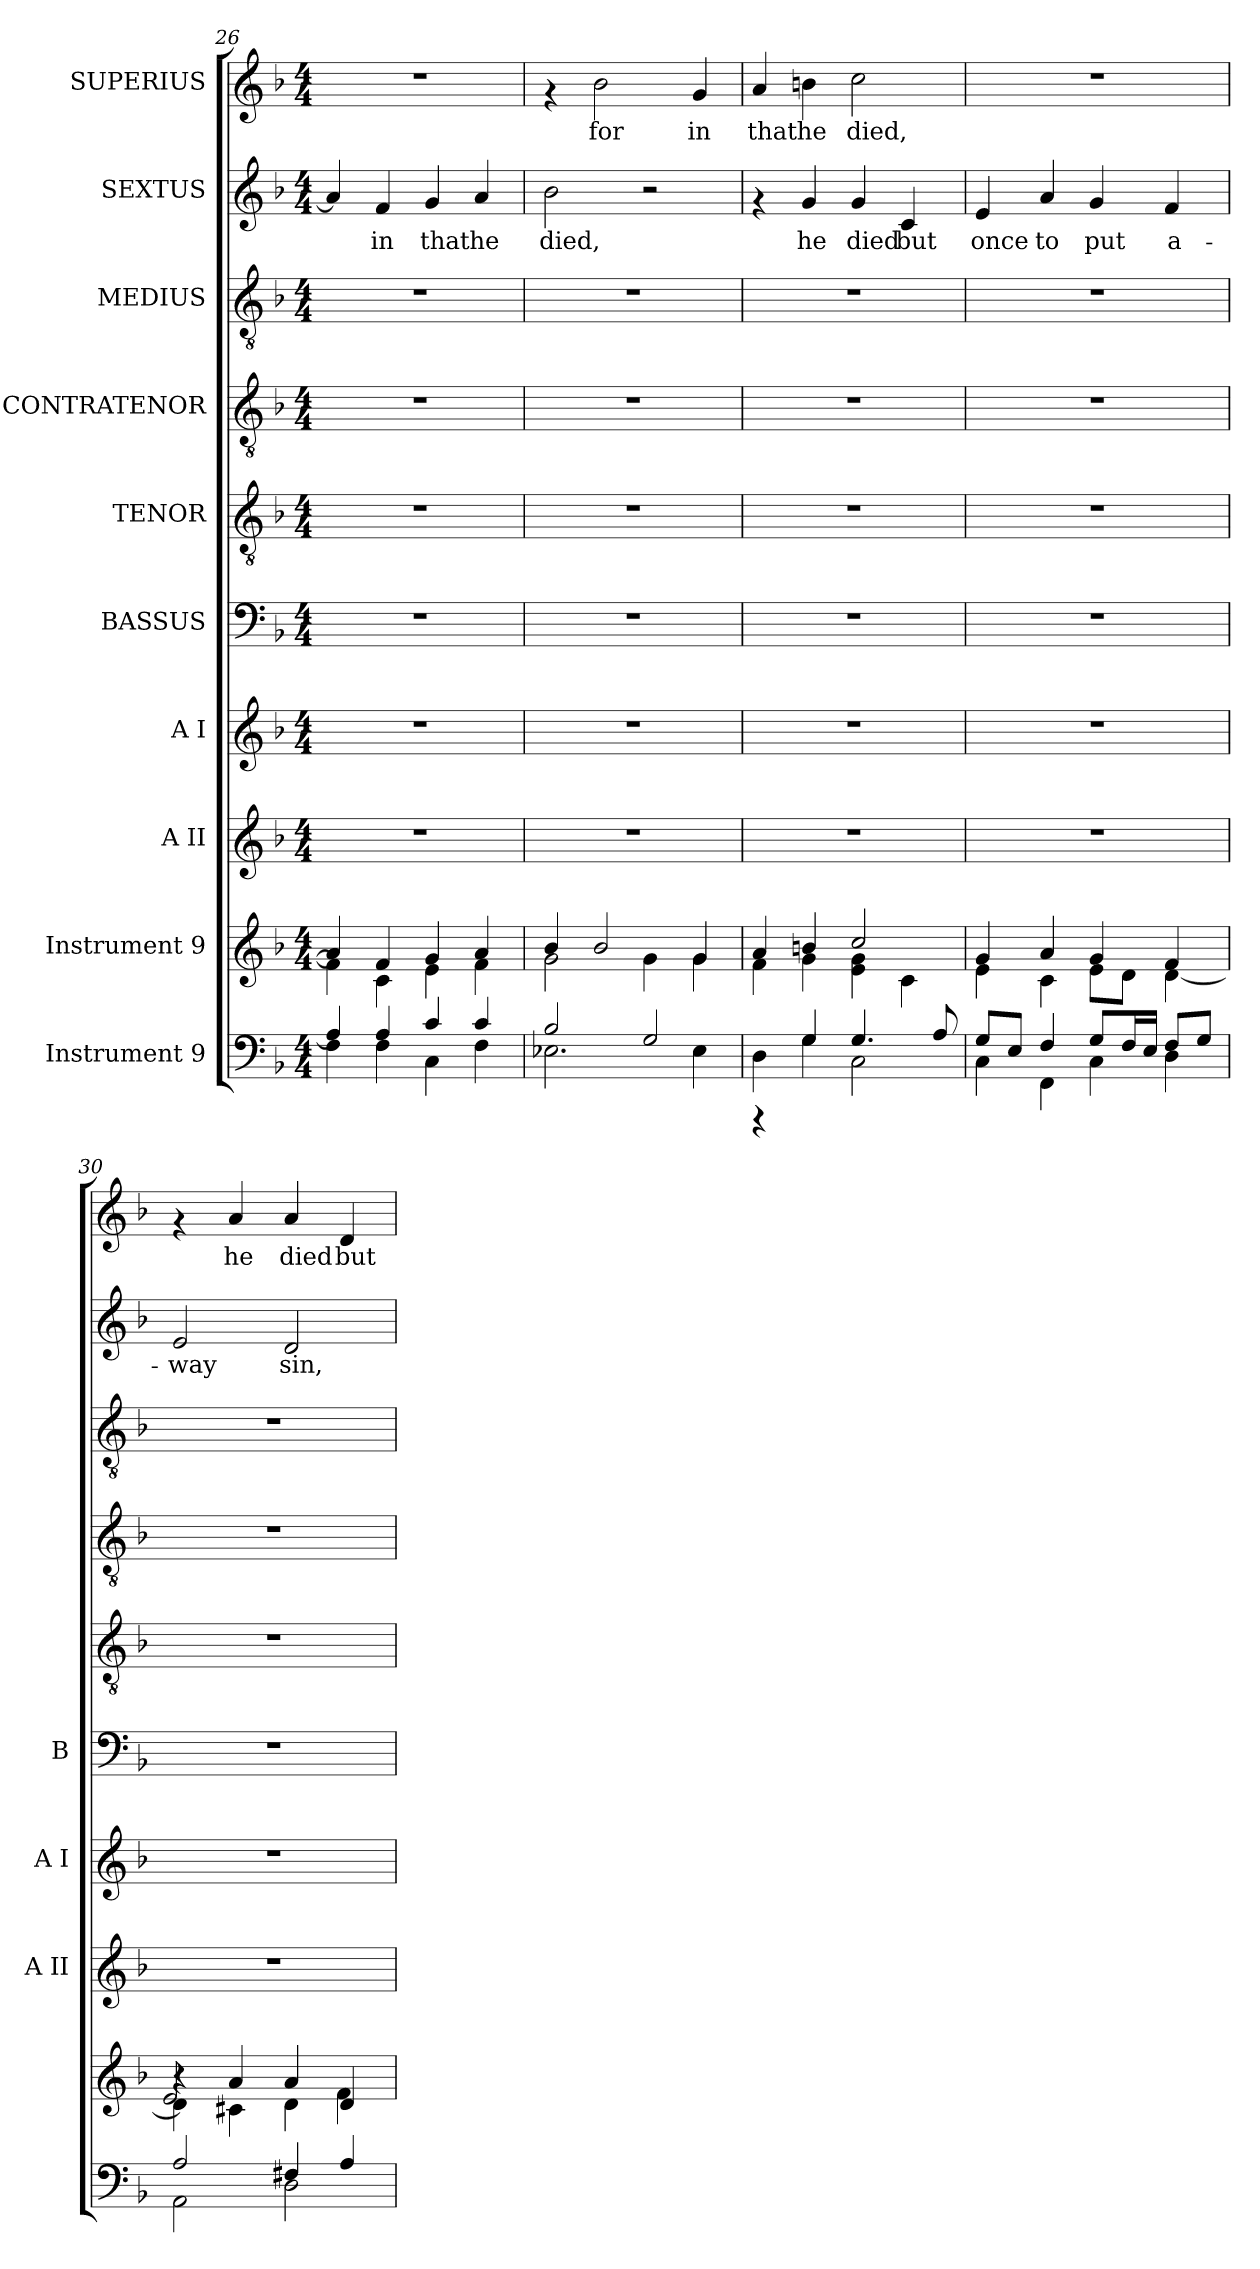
**kern	**kern	**kern	**kern	**kern	**kern	**kern	**kern	**kern	**text	**kern	**text
*part10	*part9	*part8	*part7	*part6	*part5	*part4	*part3	*part2	*part2	*part1	*part1
*staff10	*staff9	*staff8	*staff7	*staff6	*staff5	*staff4	*staff3	*staff2	*staff2	*staff1	*staff1
*I"Instrument 9	*I"Instrument 9	*I"A II	*I"A I	*I"BASSUS	*I"TENOR	*I"CONTRATENOR	*I"MEDIUS	*I"SEXTUS	*	*I"SUPERIUS	*
*	*	*I'A II	*I'A I	*I'B	*	*	*	*	*	*	*
*clefF4	*clefG2	*clefG2	*clefG2	*clefF4	*clefGv2	*clefGv2	*clefGv2	*clefG2	*	*clefG2	*
*k[b-]	*k[b-]	*k[b-]	*k[b-]	*k[b-]	*k[b-]	*k[b-]	*k[b-]	*k[b-]	*	*k[b-]	*
*F:	*F:	*F:	*F:	*F:	*F:	*F:	*F:	*F:	*	*F:	*
*M4/4	*M4/4	*M4/4	*M4/4	*M4/4	*M4/4	*M4/4	*M4/4	*M4/4	*	*M4/4	*
=26	=26	=26	=26	=26	=26	=26	=26	=26	=26	=26	=26
*^	*^	*	*	*	*	*	*	*	*	*	*
!	!	!	!	!	!	!	!	!	!	!	!LO:LY:b:rj	!	!
4F\	4A/]	4a/]	4f\]	1r	1r	1r	1r	1r	1r	4a/]	.	1r	.
!	!	!	!	!	!	!	!	!	!	!	!LO:LY:b:rj	!	!
4F\	4A/	4f/	4c\	.	.	.	.	.	.	4f/	in	.	.
!	!	!	!	!	!	!	!	!	!	!	!LO:LY:b:rj	!	!
4C\	4c/	4g/	4e\	.	.	.	.	.	.	4g/	that	.	.
!	!	!	!	!	!	!	!	!	!	!	!LO:LY:b:rj	!	!
4F\	4c/	4a/	4f\	.	.	.	.	.	.	4a/	he	.	.
=27	=27	=27	=27	=27	=27	=27	=27	=27	=27	=27	=27	=27	=27
!	!	!	!	!	!	!	!	!	!	!	!LO:LY:b:rj	!	!
2.E-X\	2B-/	4b-/	2g\	1r	1r	1r	1r	1r	1r	2b-\	died,	4rf	.
!	!	!	!	!	!	!	!	!	!	!	!	!	!LO:LY:b:cj
.	.	2b-/	.	.	.	.	.	.	.	.	.	2b-\	for
.	2G/	.	4g\	.	.	.	.	.	.	2r	.	.	.
!	!	!	!	!	!	!	!	!	!	!	!	!	!LO:LY:b:cj
4E-\	.	4g/	4g\	.	.	.	.	.	.	.	.	4g/	in
=28	=28	=28	=28	=28	=28	=28	=28	=28	=28	=28	=28	=28	=28
!	!	!	!	!	!	!	!	!	!	!	!	!	!LO:LY:b:cj
4D\	4rEEE	4a/	4f\	1r	1r	1r	1r	1r	1r	4rf	.	4a/	that
!	!	!	!	!	!	!	!	!	!	!	!LO:LY:b:rj	!	!LO:LY:b:cj
4G\	4G/	4bn/	4g\	.	.	.	.	.	.	4g/	he	4bn\	he
!	!	!	!	!	!	!	!	!	!	!	!LO:LY:b:rj	!	!LO:LY:b:cj
2C\	4.G/	2cc/	4g\ 4e\	.	.	.	.	.	.	4g/	died	2cc\	died,
!	!	!	!	!	!	!	!	!	!	!	!LO:LY:b:rj	!	!
.	.	.	4c\	.	.	.	.	.	.	4c/	but	.	.
.	8A/	.	.	.	.	.	.	.	.	.	.	.	.
=29	=29	=29	=29	=29	=29	=29	=29	=29	=29	=29	=29	=29	=29
!	!	!	!	!	!	!	!	!	!	!	!LO:LY:b:rj	!	!
4C\	8G/L	4g/	4e\	1r	1r	1r	1r	1r	1r	4e/	once	1r	.
.	8E/J	.	.	.	.	.	.	.	.	.	.	.	.
!	!	!	!	!	!	!	!	!	!	!	!LO:LY:b:rj	!	!
4FF\	4F/	4a/	4c\	.	.	.	.	.	.	4a/	to	.	.
!	!	!	!	!	!	!	!	!	!	!	!LO:LY:b:rj	!	!
4C\	8G/L	4g/	8e\L	.	.	.	.	.	.	4g/	put	.	.
.	16F/	.	8d\J	.	.	.	.	.	.	.	.	.	.
.	16E/J	.	.	.	.	.	.	.	.	.	.	.	.
!	!	!	!	!	!	!	!	!	!	!	!LO:LY:b:rj	!	!
4D\	8F/L	4f/	[<4d\	.	.	.	.	.	.	4f/	a-	.	.
.	8G/J	.	.	.	.	.	.	.	.	.	.	.	.
=30	=30	=30	=30	=30	=30	=30	=30	=30	=30	=30	=30	=30	=30
*	*	*	*^	*	*	*	*	*	*	*	*	*	*
!	!	!	!	!	!	!	!	!	!	!	!	!LO:LY:b:rj	!	!
2AA\	2A/	4ra	4d\]	2e/	1r	1r	1r	1r	1r	1r	2e/	-way	4rf	.
!	!	!	!	!	!	!	!	!	!	!	!	!	!	!LO:LY:b:cj
.	.	4a/	4c#X\	.	.	.	.	.	.	.	.	.	4a/	he
!	!	!	!	!	!	!	!	!	!	!	!	!LO:LY:b:rj	!	!LO:LY:b:cj
2D\	4F#X/	4a/	4d\	2ryy	.	.	.	.	.	.	2d/	sin,	4a/	died
!	!	!	!	!	!	!	!	!	!	!	!	!	!	!LO:LY:b:cj
.	4A/	4d/	4f\	.	.	.	.	.	.	.	.	.	4d/	but
*v	*v	*	*	*	*	*	*	*	*	*	*	*	*	*
*	*v	*v	*v	*	*	*	*	*	*	*	*	*	*
=	=	=	=	=	=	=	=	=	=	=	=
*-	*-	*-	*-	*-	*-	*-	*-	*-	*-	*-	*-
